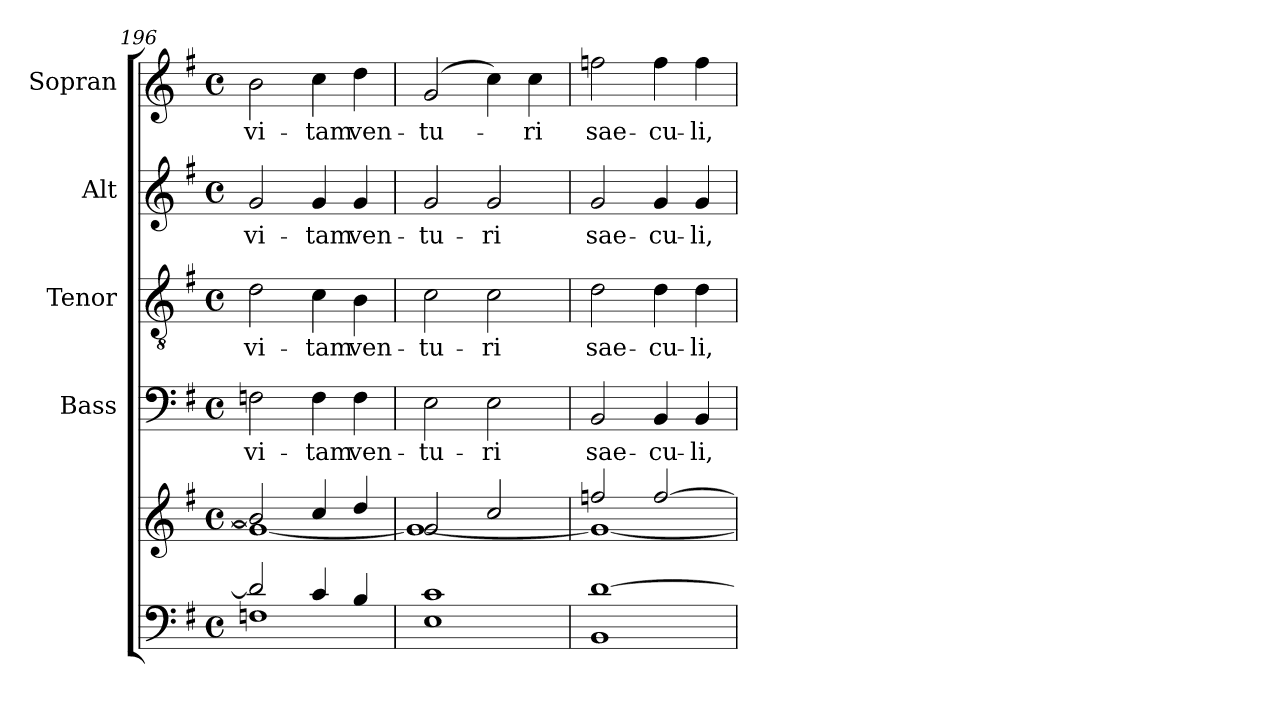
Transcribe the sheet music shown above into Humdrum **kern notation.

**kern	**kern	**kern	**text	**kern	**text	**kern	**text	**kern	**text
*part5	*part5	*part4	*part4	*part3	*part3	*part2	*part2	*part1	*part1
*staff6	*staff5	*staff4	*staff4	*staff3	*staff3	*staff2	*staff2	*staff1	*staff1
*	*	*I"Bass	*	*I"Tenor	*	*I"Alt	*	*I"Sopran	*
*	*	*I'B.	*	*I'T.	*	*I'A.	*	*I'S.	*
*clefF4	*clefG2	*clefF4	*	*clefGv2	*	*clefG2	*	*clefG2	*
*k[f#]	*k[f#]	*k[f#]	*	*k[f#]	*	*k[f#]	*	*k[f#]	*
*G:	*G:	*G:	*	*G:	*	*G:	*	*G:	*
*M4/4	*M4/4	*M4/4	*	*M4/4	*	*M4/4	*	*M4/4	*
*met(c)	*met(c)	*met(c)	*	*met(c)	*	*met(c)	*	*met(c)	*
=196	=196	=196	=196	=196	=196	=196	=196	=196	=196
*^	*^	*	*	*	*	*	*	*	*
!	!	!	!	!	!LO:LY:b	!	!LO:LY:b	!	!LO:LY:b	!	!LO:LY:b
2d/]	1Fn	2b/]	1g_	2Fn\	vi-	2d\	vi-	2g/	vi-	2b\	vi-
!	!	!	!	!	!LO:LY:b	!	!LO:LY:b	!	!LO:LY:b	!	!LO:LY:b
4c/	.	4cc/	.	4F\	-tam	4c\	-tam	4g/	-tam	4cc\	-tam
!	!	!	!	!	!LO:LY:b	!	!LO:LY:b	!	!LO:LY:b	!	!LO:LY:b
4B/	.	4dd/	.	4F\	ven-	4B\	ven-	4g/	ven-	4dd\	ven-
=197	=197	=197	=197	=197	=197	=197	=197	=197	=197	=197	=197
!	!	!	!	!	!LO:LY:b	!	!LO:LY:b	!	!LO:LY:b	!	!LO:LY:b
1c	1E	2g/	1g_	2E\	-tu-	2c\	-tu-	2g/	-tu-	(2g/	-tu-
!	!	!	!	!	!LO:LY:b	!	!LO:LY:b	!	!LO:LY:b	!	!
.	.	2cc/	.	2E\	-ri	2c\	-ri	2g/	-ri	4cc\)	.
!	!	!	!	!	!	!	!	!	!	!	!LO:LY:b
.	.	.	.	.	.	.	.	.	.	4cc\	-ri
=198	=198	=198	=198	=198	=198	=198	=198	=198	=198	=198	=198
!	!	!	!	!	!LO:LY:b	!	!LO:LY:b	!	!LO:LY:b	!	!LO:LY:b
[>1d	1BB	2ffn/	1g_	2BB/	sae-	2d\	sae-	2g/	sae-	2ffn\	sae-
!	!	!	!	!	!LO:LY:b	!	!LO:LY:b	!	!LO:LY:b	!	!LO:LY:b
.	.	[>2ff/	.	4BB/	-cu-	4d\	-cu-	4g/	-cu-	4ff\	-cu-
!	!	!	!	!	!LO:LY:b	!	!LO:LY:b	!	!LO:LY:b	!	!LO:LY:b
.	.	.	.	4BB/	-li,	4d\	-li,	4g/	-li,	4ff\	-li,
*v	*v	*	*	*	*	*	*	*	*	*	*
*	*v	*v	*	*	*	*	*	*	*	*
=	=	=	=	=	=	=	=	=	=
*-	*-	*-	*-	*-	*-	*-	*-	*-	*-
